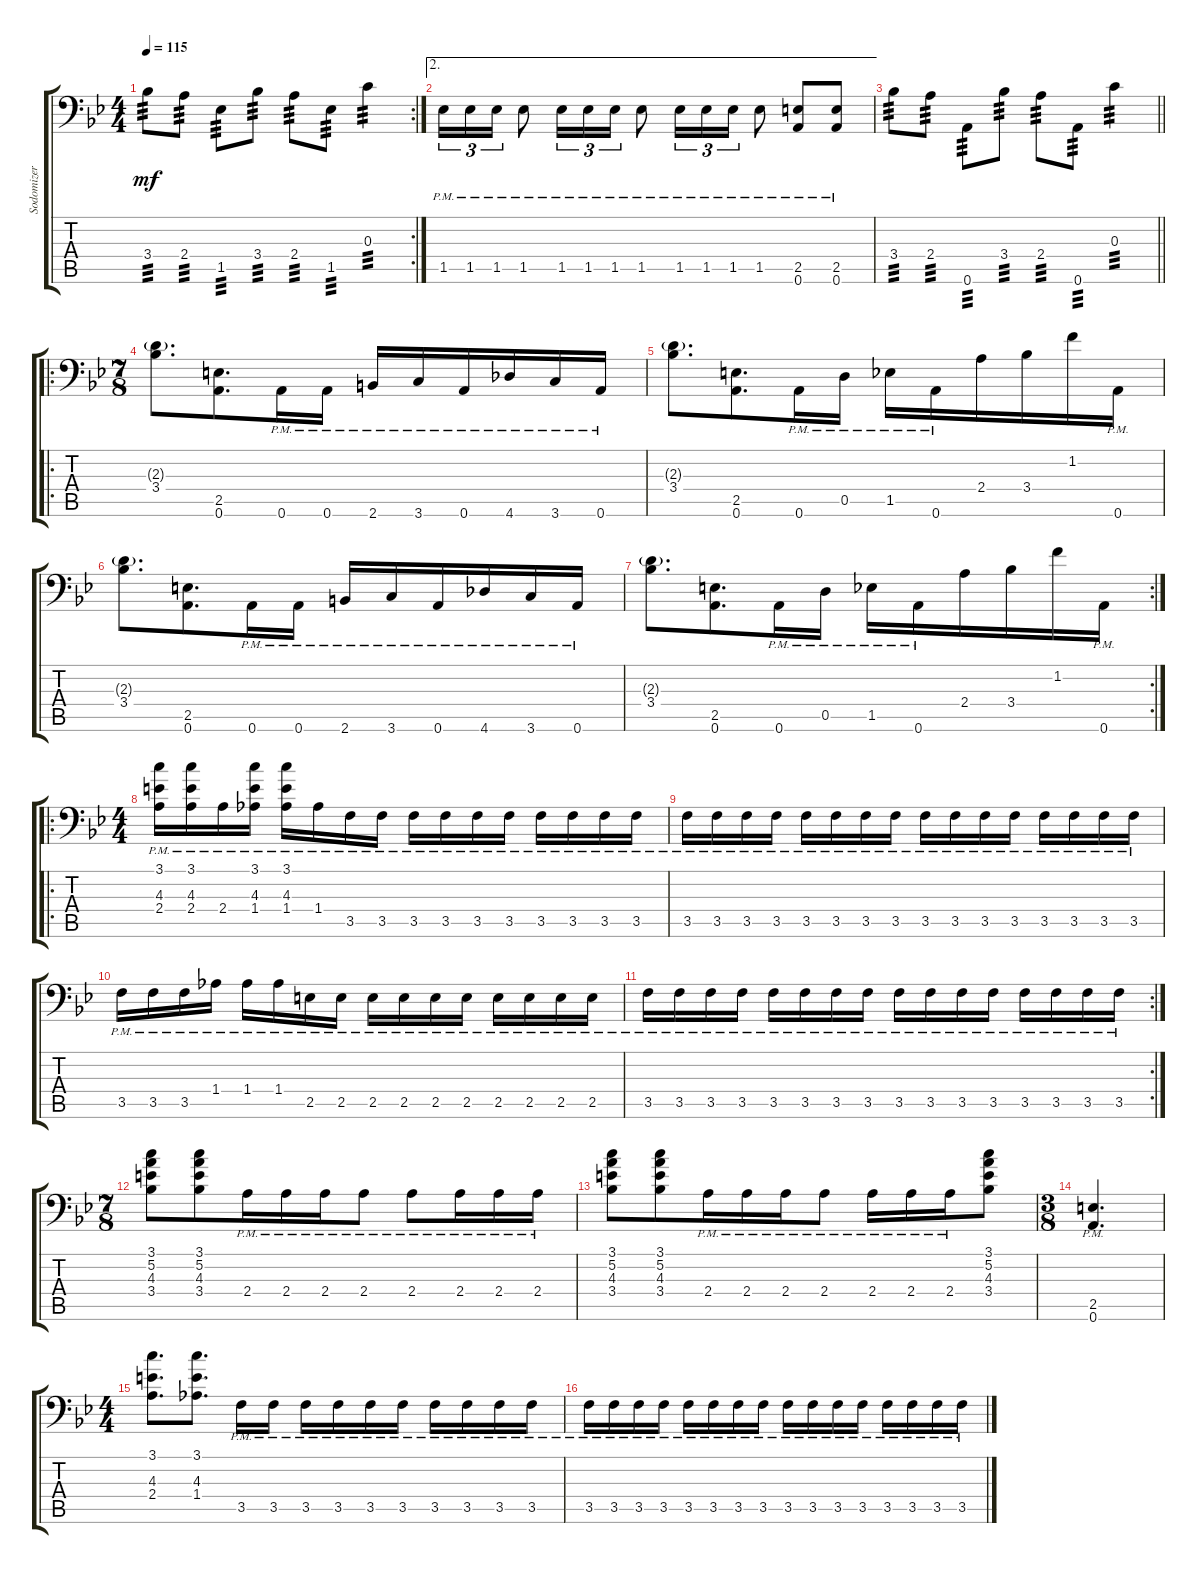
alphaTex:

\track ("Sodomizer" "Sodomizer") {instrument distortionguitar}
\staff {score tabs}
\tuning (A3 E3 C3 G2 D2 A1) {hide}
\rc 2
\ts (4 4)
\tempo 115
\clef f4
\ks bb
3.4.8{tp 3 dy mf} 2.4.8{tp 3} 1.5.8{tp 3} 3.4.8{tp 3} 2.4.8{tp 3} 1.5.8{tp 3} 0.3.4{tp 3} |
\ae 2
1.5{pm}.16{tu (3 2)} 1.5{pm}.16{tu (3 2)} 1.5{pm}.16{tu (3 2)} 1.5{pm}.8 1.5{pm}.16{tu (3 2)} 1.5{pm}.16{tu (3 2)} 1.5{pm}.16{tu (3 2)} 1.5{pm}.8 1.5{pm}.16{tu (3 2)} 1.5{pm}.16{tu (3 2)} 1.5{pm}.16{tu (3 2)} 1.5{pm}.8 (2.5{pm} 0.6{pm}).8 (2.5{pm} 0.6{pm}).8 |
\barLineRight lightlight
3.4.8{tp 3} 2.4.8{tp 3} 0.6.8{tp 3} 3.4.8{tp 3} 2.4.8{tp 3} 0.6.8{tp 3} 0.3.4{tp 3} |
\ro
\ts (7 8)
(2.3{g} 3.4).8{d} (2.5 0.6).8{d} 0.6{pm}.16 0.6{pm}.16 2.6{pm}.16 3.6{pm}.16 0.6{pm}.16 4.6{pm}.16 3.6{pm}.16 0.6{pm}.16 |
(2.3{g} 3.4).8{d} (2.5 0.6).8{d} 0.6{pm}.16 0.5{pm}.16 1.5{pm}.16 0.6{pm}.16 2.4.16 3.4.16 1.2.16 0.6{pm}.16 |
(2.3{g} 3.4).8{d} (2.5 0.6).8{d} 0.6{pm}.16 0.6{pm}.16 2.6{pm}.16 3.6{pm}.16 0.6{pm}.16 4.6{pm}.16 3.6{pm}.16 0.6{pm}.16 |
\rc 2
(2.3{g} 3.4).8{d} (2.5 0.6).8{d} 0.6{pm}.16 0.5{pm}.16 1.5{pm}.16 0.6{pm}.16 2.4.16 3.4.16 1.2.16 0.6{pm}.16 |
\ro
\ts (4 4)
(3.1{pm} 4.3{pm} 2.4{pm}).16 (3.1{pm} 4.3{pm} 2.4{pm}).16 2.4{pm}.16 (3.1{pm} 4.3{pm} 1.4{pm}).16 (3.1{pm} 4.3{pm} 1.4{pm}).16 1.4{pm}.16 3.5{pm}.16 3.5{pm}.16 3.5{pm}.16 3.5{pm}.16 3.5{pm}.16 3.5{pm}.16 3.5{pm}.16 3.5{pm}.16 3.5{pm}.16 3.5{pm}.16 |
3.5{pm}.16 3.5{pm}.16 3.5{pm}.16 3.5{pm}.16 3.5{pm}.16 3.5{pm}.16 3.5{pm}.16 3.5{pm}.16 3.5{pm}.16 3.5{pm}.16 3.5{pm}.16 3.5{pm}.16 3.5{pm}.16 3.5{pm}.16 3.5{pm}.16 3.5{pm}.16 |
3.5{pm}.16 3.5{pm}.16 3.5{pm}.16 1.4{pm}.16 1.4{pm}.16 1.4{pm}.16 2.5{pm}.16 2.5{pm}.16 2.5{pm}.16 2.5{pm}.16 2.5{pm}.16 2.5{pm}.16 2.5{pm}.16 2.5{pm}.16 2.5{pm}.16 2.5{pm}.16 |
\rc 2
3.5{pm}.16 3.5{pm}.16 3.5{pm}.16 3.5{pm}.16 3.5{pm}.16 3.5{pm}.16 3.5{pm}.16 3.5{pm}.16 3.5{pm}.16 3.5{pm}.16 3.5{pm}.16 3.5{pm}.16 3.5{pm}.16 3.5{pm}.16 3.5{pm}.16 3.5{pm}.16 |
\ts (7 8)
(3.1 5.2 4.3 3.4).8 (3.1 5.2 4.3 3.4).8 2.4{pm}.16 2.4{pm}.16 2.4{pm}.16 2.4{pm}.8 2.4{pm}.8 2.4{pm}.16 2.4{pm}.16 2.4{pm}.16 |
(3.1 5.2 4.3 3.4).8 (3.1 5.2 4.3 3.4).8 2.4{pm}.16 2.4{pm}.16 2.4{pm}.16 2.4{pm}.8 2.4{pm}.16 2.4{pm}.16 2.4{pm}.16 (3.1 5.2 4.3 3.4).8 |
\ts (3 8)
(2.5{pm} 0.6{pm}).4{d} |
\ts (4 4)
(3.1 4.3 2.4).8{d} (3.1 4.3 1.4).8{d} 3.5{pm}.16 3.5{pm}.16 3.5{pm}.16 3.5{pm}.16 3.5{pm}.16 3.5{pm}.16 3.5{pm}.16 3.5{pm}.16 3.5{pm}.16 3.5{pm}.16 |
3.5{pm}.16 3.5{pm}.16 3.5{pm}.16 3.5{pm}.16 3.5{pm}.16 3.5{pm}.16 3.5{pm}.16 3.5{pm}.16 3.5{pm}.16 3.5{pm}.16 3.5{pm}.16 3.5{pm}.16 3.5{pm}.16 3.5{pm}.16 3.5{pm}.16 3.5{pm}.16
